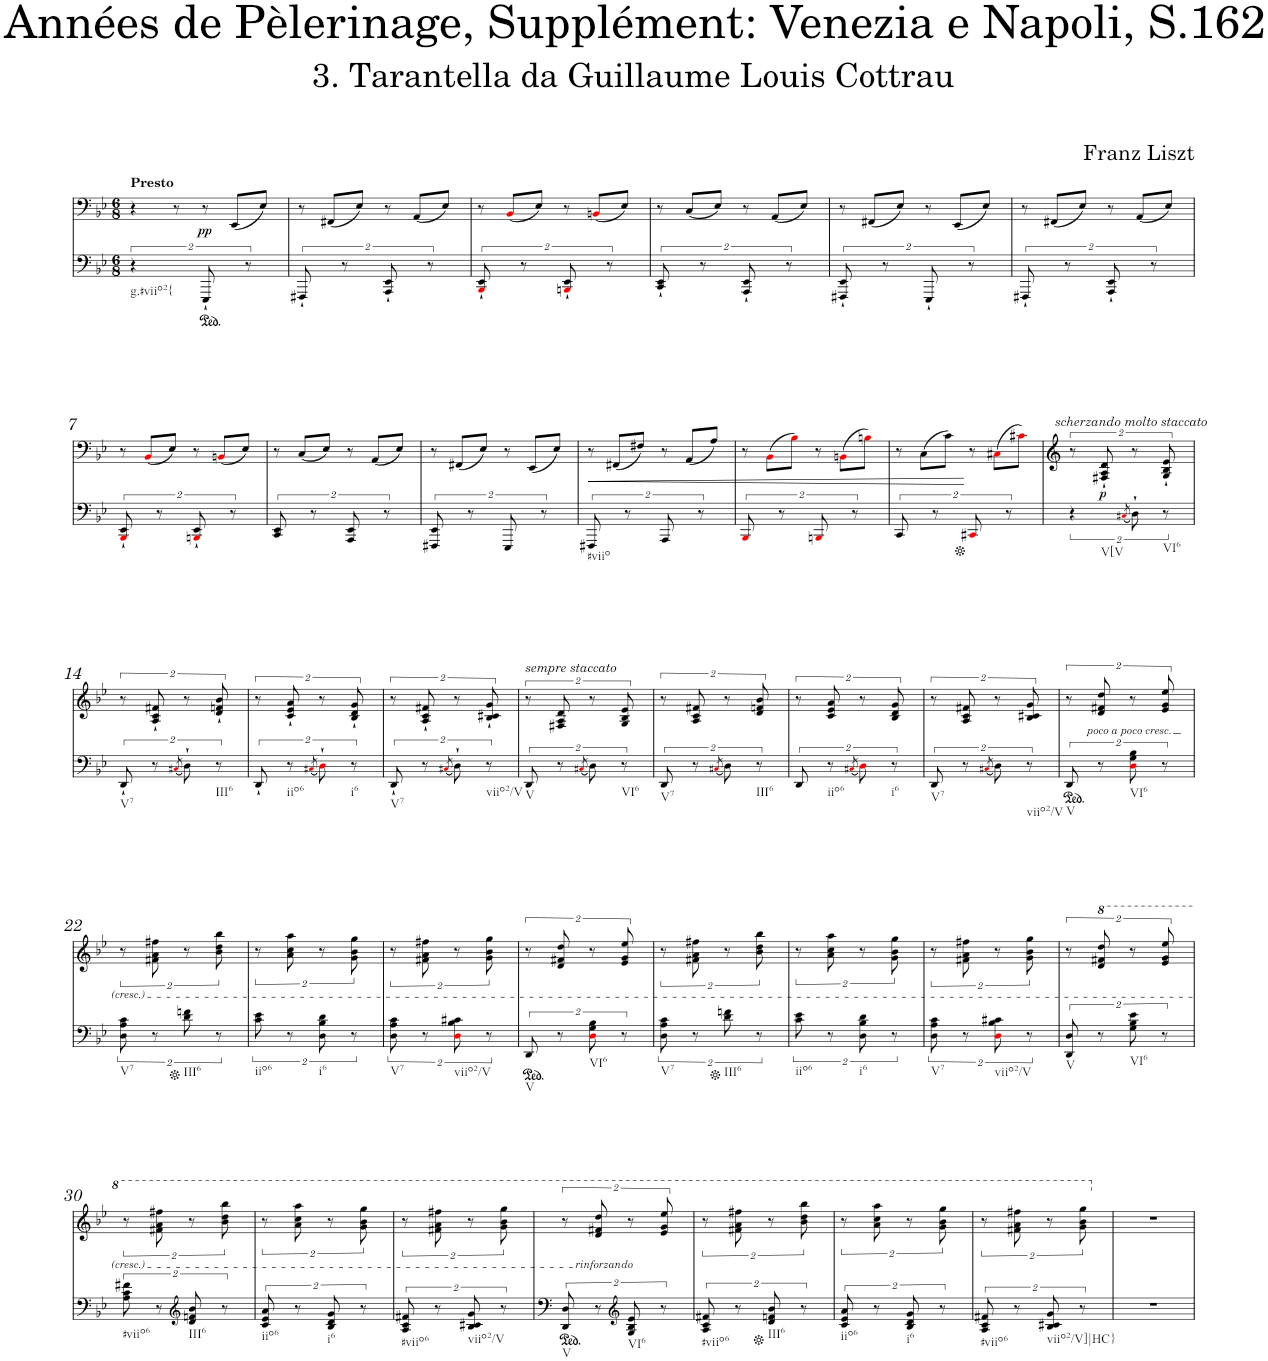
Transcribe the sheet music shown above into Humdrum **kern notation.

**kern	**kern	**dynam
*part1	*part1	*part1
*staff2	*staff1	*staff1/2
*I"Piano	*	*
*I'Pno.	*	*
*clefF4	*clefF4	*
*k[b-e-]	*k[b-e-]	*
*M6/8	*M6/8	*
=1	=1	=1
!	!LO:TX:a:B:t=Presto	!
!LO:TX:b:t=g.#viio2{	!	!
8%3r	4r	.
.	8r	.
!	!	!LO:DY:b
16%3EEE-`</	8r	pp
.	(8EE-/L	.
16%3r	.	.
.	8E-/J)	.
=2	=2	=2
16%3FFF#X`/	8r	.
.	(8FF#X/L	.
16%3r	.	.
.	8E-/J)	.
16%3AAA/` 16%3EE-/`	8r	.
.	(8AA/L	.
16%3r	.	.
.	8E-/J)	.
=3	=3	=3
16%3BBB-i/` 16%3EE-/`	8r	.
.	(8BB-i/L	.
16%3r	.	.
.	8E-/J)	.
16%3BBBni/` 16%3EE-/`	8r	.
.	(8BBni/L	.
16%3r	.	.
.	8E-/J)	.
=4	=4	=4
16%3CC/` 16%3EE-/`	8r	.
.	(8C/L	.
16%3r	.	.
.	8E-/J)	.
16%3AAA/` 16%3EE-/`	8r	.
.	(8AA/L	.
16%3r	.	.
.	8E-/J)	.
=5	=5	=5
16%3FFF#X/` 16%3EE-/`	8r	.
.	(8FF#X/L	.
16%3r	.	.
.	8E-/J)	.
16%3EEE-`/	8r	.
.	(8EE-/L	.
16%3r	.	.
.	8E-/J)	.
=6	=6	=6
16%3FFF#X`/	8r	.
.	(8FF#X/L	.
16%3r	.	.
.	8E-/J)	.
16%3AAA/` 16%3EE-/`	8r	.
.	(8AA/L	.
16%3r	.	.
.	8E-/J)	.
!!LO:LB:g=z
=7	=7	=7
16%3BBB-i/` 16%3EE-/`	8r	.
.	(8BB-i/L	.
16%3r	.	.
.	8E-/J)	.
16%3BBBni/` 16%3EE-/`	8r	.
.	(8BBni/L	.
16%3r	.	.
.	8E-/J)	.
=8	=8	=8
16%3CC/ 16%3EE-/	8r	.
.	(8C/L	.
16%3r	.	.
.	8E-/J)	.
16%3AAA/ 16%3EE-/	8r	.
.	(8AA/L	.
16%3r	.	.
.	8E-/J)	.
=9	=9	=9
16%3FFF#X/ 16%3EE-/	8r	.
.	(8FF#X/L	.
16%3r	.	.
.	8E-/J)	.
16%3EEE-/	8r	.
.	(8EE-/L	.
16%3r	.	.
.	8E-/J)	.
=10	=10	=10
!LO:TX:b:t=#viio	!	!
!	!	!LO:HP:b
16%3FFF#X/	8r	<
.	(8FF#X/L	.
16%3r	.	.
.	8F#X/J)	.
16%3AAA/	8r	.
.	(8AA/L	.
16%3r	.	.
.	8A/J)	.
=11	=11	=11
16%3BBB-i/	8r	.
.	(8BB-i\L	.
16%3r	.	.
.	8B-i\J)	.
16%3BBBni/	8r	.
.	(8BBni\L	.
16%3r	.	.
.	8Bni\J)	.
=12	=12	=12
16%3CC/	8r	.
.	(8C\L	.
16%3r	.	.
.	8c\J)	.
16%3CC#Xi/	8r	[
.	(8C#Xi\L	.
16%3r	.	.
.	8c#Xi\J)	.
=13	=13	=13
!	!LO:TX:a:i:t=scherzando molto staccato	!
!LO:TX:b:t=V[V	!	!
8%3r	16%3r	.
!	!	!LO:DY:b
.	16%3F#X/` 16%3A/` 16%3d/`	p
8qC#Xi/	.	.
16%3D`\	16%3r	.
!LO:TX:b:t=VI6	!	!
16%3r	16%3G/` 16%3B-/` 16%3e-/`	.
!!LO:LB:g=z
=14	=14	=14
!LO:TX:b:t=V7	!	!
16%3DD`/	16%3r	.
16%3r	16%3A/` 16%3c/` 16%3f#X/`	.
8qC#Xi/	.	.
16%3D`\	16%3r	.
!LO:TX:b:t=III6	!	!
16%3r	16%3d/` 16%3fn/` 16%3b-/`	.
=15	=15	=15
16%3DD`/	16%3r	.
!LO:TX:b:t=iio6	!	!
16%3r	16%3c/` 16%3e-/` 16%3a/`	.
8qC#Xi/	.	.
16%3D`i\	16%3r	.
!LO:TX:b:t=i6	!	!
16%3r	16%3B-/` 16%3d/` 16%3g/`	.
=16	=16	=16
!LO:TX:b:t=V7	!	!
16%3DD`/	16%3r	.
16%3r	16%3A/` 16%3c/` 16%3f#X/`	.
8qC#Xi/	.	.
16%3D`\	16%3r	.
!LO:TX:b:t=viio2/V	!	!
16%3r	16%3B-/` 16%3c#X/` 16%3g/`	.
=17	=17	=17
!	!LO:TX:a:i:t=sempre staccato	!
!LO:TX:b:t=V	!	!
16%3DD/	16%3r	.
16%3r	16%3F#X/ 16%3A/ 16%3d/	.
8qC#Xi/	.	.
16%3D\	16%3r	.
!LO:TX:b:t=VI6	!	!
16%3r	16%3G/ 16%3B-/ 16%3e-/	.
=18	=18	=18
!LO:TX:b:t=V7	!	!
16%3DD/	16%3r	.
16%3r	16%3A/ 16%3c/ 16%3f#X/	.
8qC#Xi/	.	.
16%3D\	16%3r	.
!LO:TX:b:t=III6	!	!
16%3r	16%3d/ 16%3fn/ 16%3b-/	.
=19	=19	=19
16%3DD/	16%3r	.
!LO:TX:b:t=iio6	!	!
16%3r	16%3c/ 16%3e-/ 16%3a/	.
8qC#Xi/	.	.
16%3Di\	16%3r	.
!LO:TX:b:t=i6	!	!
16%3r	16%3B-/ 16%3d/ 16%3g/	.
=20	=20	=20
!LO:TX:b:t=V7	!	!
16%3DD/	16%3r	.
16%3r	16%3A/ 16%3c/ 16%3f#X/	.
8qC#Xi/	.	.
16%3D\	16%3r	.
!LO:TX:b:t=viio2/V	!	!
16%3r	16%3B-/ 16%3c#X/ 16%3g/	.
=21	=21	=21
!LO:TX:b:t=V	!	!
16%3DD/	16%3r	.
!	!LO:TX:b:i:t=poco a poco cresc.	!
16%3r	16%3d/ 16%3f#X/ 16%3dd/	.
!LO:TX:b:t=VI6	!	!
16%3Di\ 16%3G\ 16%3B-\	16%3r	.
16%3r	16%3e-/ 16%3g/ 16%3ee-/	.
!!LO:LB:g=z
=22	=22	=22
!LO:TX:b:t=V7	!	!
16%3D\ 16%3A\ 16%3c\	16%3r	.
16%3r	16%3f#X\ 16%3a\ 16%3ff#X\	.
!LO:TX:b:t=III6	!	!
16%3d\ 16%3fn\	16%3r	.
16%3r	16%3b-\ 16%3dd\ 16%3bb-\	.
=23	=23	=23
!LO:TX:b:t=iio6	!	!
16%3c\ 16%3e-\	16%3r	.
16%3r	16%3a\ 16%3cc\ 16%3aa\	.
!LO:TX:b:t=i6	!	!
16%3D\ 16%3B-\ 16%3d\	16%3r	.
16%3r	16%3g\ 16%3b-\ 16%3gg\	.
=24	=24	=24
!LO:TX:b:t=V7	!	!
16%3D\ 16%3A\ 16%3c\	16%3r	.
16%3r	16%3f#X\ 16%3a\ 16%3ff#X\	.
!LO:TX:b:t=viio2/V	!	!
16%3Di\ 16%3B-\ 16%3c#X\	16%3r	.
16%3r	16%3g\ 16%3b-\ 16%3gg\	.
=25	=25	=25
!LO:TX:b:t=V	!	!
16%3DD/	16%3r	.
16%3r	16%3d/ 16%3f#X/ 16%3dd/	.
!LO:TX:b:t=VI6	!	!
16%3Di\ 16%3G\ 16%3B-\	16%3r	.
16%3r	16%3e-/ 16%3g/ 16%3ee-/	.
=26	=26	=26
!LO:TX:b:t=V7	!	!
16%3D\ 16%3A\ 16%3c\	16%3r	.
16%3r	16%3f#X\ 16%3a\ 16%3ff#X\	.
!LO:TX:b:t=III6	!	!
16%3d\ 16%3fn\	16%3r	.
16%3r	16%3b-\ 16%3dd\ 16%3bb-\	.
=27	=27	=27
!LO:TX:b:t=iio6	!	!
16%3c\ 16%3e-\	16%3r	.
16%3r	16%3a\ 16%3cc\ 16%3aa\	.
!LO:TX:b:t=i6	!	!
16%3D\ 16%3B-\ 16%3d\	16%3r	.
16%3r	16%3g\ 16%3b-\ 16%3gg\	.
=28	=28	=28
!LO:TX:b:t=V7	!	!
16%3D\ 16%3A\ 16%3c\	16%3r	.
16%3r	16%3f#X\ 16%3a\ 16%3ff#X\	.
!LO:TX:b:t=viio2/V	!	!
16%3Di\ 16%3B-\ 16%3c#X\	16%3r	.
16%3r	16%3g\ 16%3b-\ 16%3gg\	.
=29	=29	=29
!LO:TX:b:t=V	!	!
16%3DD/ 16%3D/	16%3r	.
16%3r	16%3dd/ 16%3ff#X/ 16%3ddd/	.
!LO:TX:b:t=VI6	!	!
16%3G\ 16%3B-\ 16%3e-\	16%3r	.
16%3r	16%3ee-/ 16%3gg/ 16%3eee-/	.
!!LO:LB:g=z
=30	=30	=30
!LO:TX:b:t=#viio6	!	!
16%3A\ 16%3c\ 16%3f#X\	16%3r	.
16%3r	16%3ff#X\ 16%3aa\ 16%3fff#X\	.
*clefG2	*	*
!LO:TX:b:t=III6	!	!
16%3d/ 16%3fn/ 16%3b-/	16%3r	.
16%3r	16%3bb-\ 16%3ddd\ 16%3bbb-\	.
=31	=31	=31
!LO:TX:b:t=iio6	!	!
16%3c/ 16%3e-/ 16%3a/	16%3r	.
16%3r	16%3aa\ 16%3ccc\ 16%3aaa\	.
!LO:TX:b:t=i6	!	!
16%3B-/ 16%3d/ 16%3g/	16%3r	.
16%3r	16%3gg\ 16%3bb-\ 16%3ggg\	.
=32	=32	=32
!LO:TX:b:t=#viio6	!	!
16%3A/ 16%3c/ 16%3f#X/	16%3r	.
16%3r	16%3ff#X\ 16%3aa\ 16%3fff#X\	.
!LO:TX:b:t=viio2/V	!	!
16%3B-/ 16%3c#X/ 16%3g/	16%3r	.
16%3r	16%3gg\ 16%3bb-\ 16%3ggg\	.
=33	=33	=33
!LO:TX:b:t=V	!	!
16%3DD/ 16%3D/	16%3r	.
!	!	!LO:DY:b
16%3r	16%3dd/ 16%3ff#X/ 16%3ddd/	other-dynamics
*clefG2	*	*
!LO:TX:b:t=VI6	!	!
16%3G/ 16%3B-/ 16%3e-/	16%3r	.
16%3r	16%3ee-/ 16%3gg/ 16%3eee-/	.
=34	=34	=34
!LO:TX:b:t=#viio6	!	!
16%3A/ 16%3c/ 16%3f#X/	16%3r	.
16%3r	16%3ff#X\ 16%3aa\ 16%3fff#X\	.
!LO:TX:b:t=III6	!	!
16%3d/ 16%3fn/ 16%3b-/	16%3r	.
16%3r	16%3bb-\ 16%3ddd\ 16%3bbb-\	.
=35	=35	=35
!LO:TX:b:t=iio6	!	!
16%3c/ 16%3e-/ 16%3a/	16%3r	.
16%3r	16%3aa\ 16%3ccc\ 16%3aaa\	.
!LO:TX:b:t=i6	!	!
16%3B-/ 16%3d/ 16%3g/	16%3r	.
16%3r	16%3gg\ 16%3bb-\ 16%3ggg\	.
=36	=36	=36
!LO:TX:b:t=#viio6	!	!
16%3A/ 16%3c/ 16%3f#X/	16%3r	.
16%3r	16%3ff#X\ 16%3aa\ 16%3fff#X\	.
!LO:TX:b:t=viio2/V]|HC}	!	!
16%3B-/ 16%3c#X/ 16%3g/	16%3r	.
16%3r	16%3gg\ 16%3bb-\ 16%3ggg\	.
=37	=37	=37
2.r	2.r	.
=	=	=
*-	*-	*-
